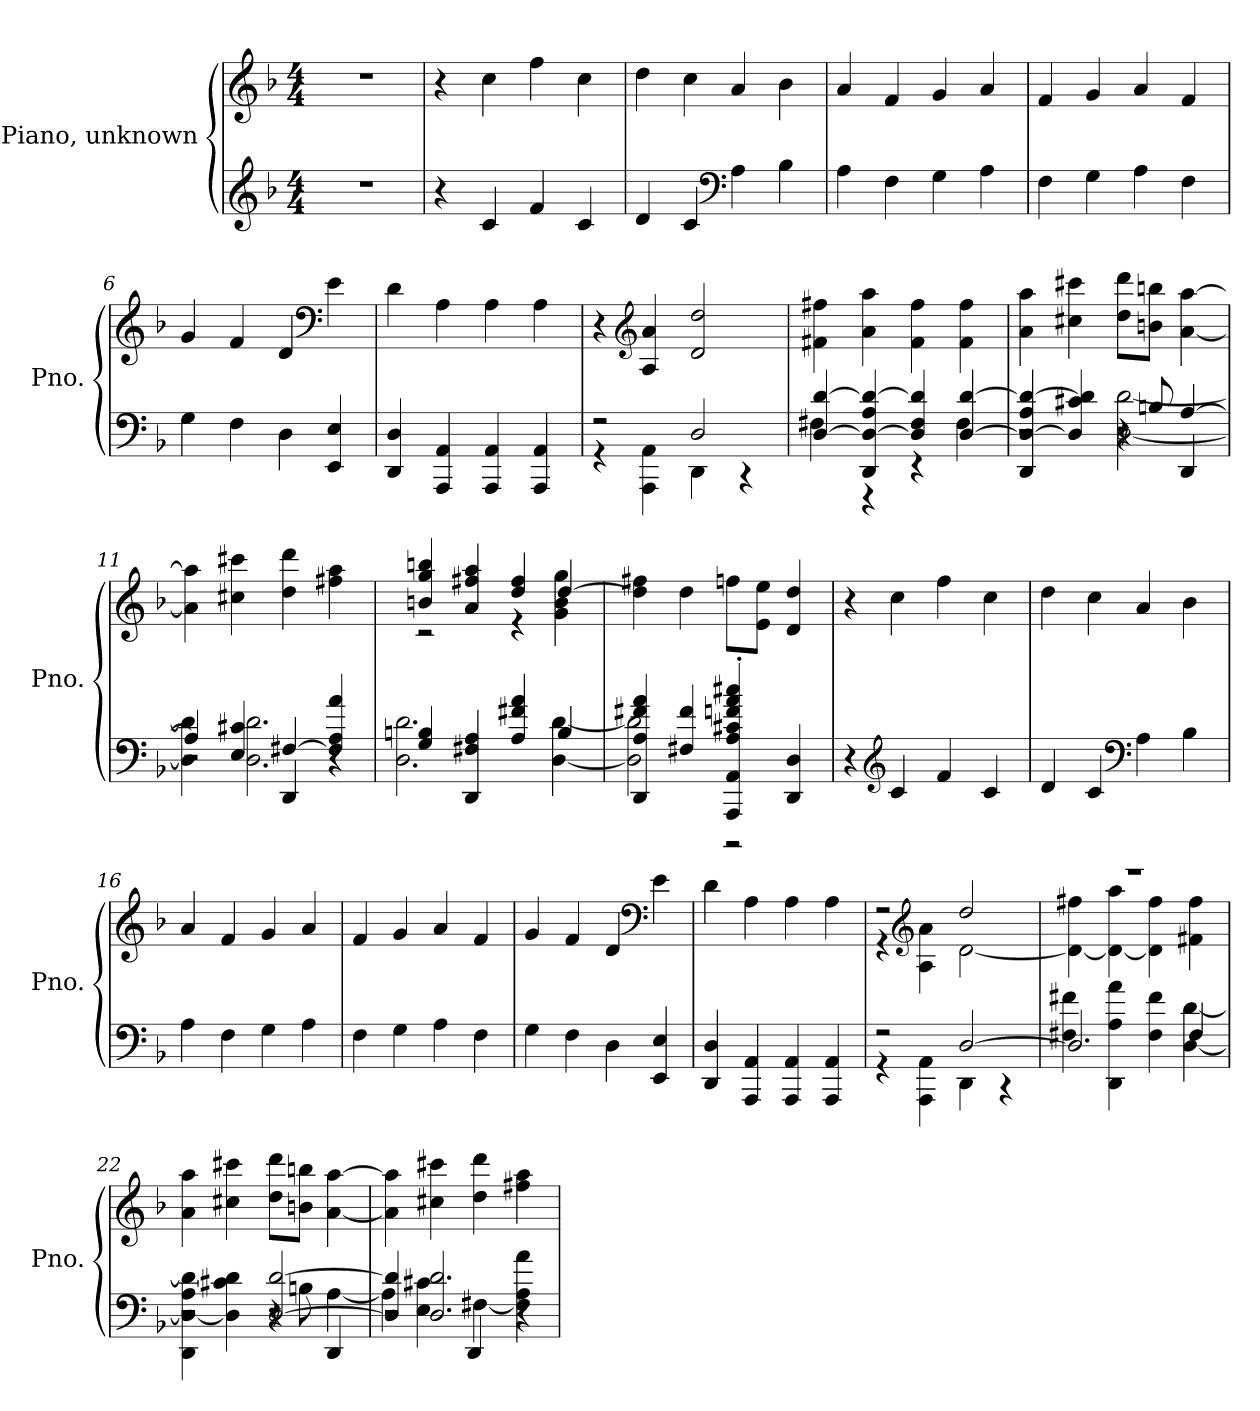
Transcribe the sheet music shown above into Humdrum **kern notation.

**kern	**kern
*part1	*part1
*staff2	*staff1
*I"Piano, unknown	*
*I'Pno.	*
*clefG2	*clefG2
*k[b-]	*k[b-]
*M4/4	*M4/4
*MM120	*MM120
=1	=1
1r	1r
=2	=2
4r	4r
4c/	4cc\
4f/	4ff\
4c/	4cc\
=3	=3
4d/	4dd\
4c/	4cc\
*clefF4	*
4A\	4a/
4B-\	4b-\
=4	=4
4A\	4a/
4F\	4f/
4G\	4g/
4A\	4a/
=5	=5
4F\	4f/
4G\	4g/
4A\	4a/
4F\	4f/
=6	=6
4G\	4g/
4F\	4f/
4D\	4d/
*	*clefF4
4EE/ 4E/	4e\
=7	=7
4DD/ 4D/	4d\
4AAA/ 4AA/	4A\
4AAA/ 4AA/	4A\
4AAA/ 4AA/	4A\
=8	=8
*^	*
2r	4r	4r
*	*	*clefG2
.	4AAA\ 4AA\	4A/ 4a/
2D/	4DD\	2d/ 2dd/
.	4r	.
!!LO:LB:g=z
=9	=9	=9
[4D/ [4d/	4F#X\	4f#X\ 4ff#X\
4DD/ 4D/_ 4A/ 4d/_	4r	4a\ 4aa\
4D/] 4F#/ 4d/]	4r	4f#\ 4ff#\
[4D/ [4d/	4F#\	4f#\ 4ff#\
=10	=10	=10
*	*^	*
4DD/ 4D/_ 4A/ 4d/_	2r	2r	4a\ 4aa\
4D/] 4c#X/ 4d/]	.	.	4cc#X\ 4ccc#X\
8r	[2D\ [2d\	4r	8dd\ 8ddd\L
8Bn/	.	.	8bn\ 8bbn\J
[4A/	.	4DD/	[4a\ [4aa\
=11	=11	=11	=11
4A/]	4D\] 4d\]	2r	4a\] 4aa\]
4E/ 4c#X/	2.D\ 2.d\	.	4cc#X\ 4ccc#X\
[4F#X/	.	4DD/	4dd\ 4ddd\
4F#/] 4A/ 4a/	.	4r	4ff#X\ 4aa\
*	*v	*v	*
=12	=12	=12
*	*	*^
4G/ 4Bn/	2.D\ 2.d\	4bn/ 4gg/ 4bbn/	2r
4DD/ 4F#X/ 4A/	.	4a/ 4ff#X/ 4aa/	.
4A/ 4f#X/ 4a/	.	4dd/ 4ff#/	4r
4B/	[4D\ [4d\	[4dd/	4g\ 4b\ 4gg\
*	*	*v	*v
=13	=13	=13
4DD/ 4A/ 4f#X/ 4a/	2D\] 2d\]	4dd\] 4ff#X\
4F#X/ 4f#/	.	4dd\
4AAA/' 4AA/' 4A/' 4c#X/' 4fn/' 4a/' 4cc#X/'	2r	8ffn\L
.	.	8e\ 8ee\J
4DD/ 4D/	.	4d/ 4dd/
*v	*v	*
!!LO:LB:g=z
=14	=14
4r	4r
*clefG2	*
4c/	4cc\
4f/	4ff\
4c/	4cc\
=15	=15
4d/	4dd\
4c/	4cc\
*clefF4	*
4A\	4a/
4B-\	4b-\
=16	=16
4A\	4a/
4F\	4f/
4G\	4g/
4A\	4a/
=17	=17
4F\	4f/
4G\	4g/
4A\	4a/
4F\	4f/
=18	=18
4G\	4g/
4F\	4f/
4D\	4d/
*	*clefF4
4EE/ 4E/	4e\
=19	=19
4DD/ 4D/	4d\
4AAA/ 4AA/	4A\
4AAA/ 4AA/	4A\
4AAA/ 4AA/	4A\
=20	=20
*^	*^
2r	4r	2r	4r
*	*	*clefG2	*
.	4AAA\ 4AA\	.	4A\ 4a\
[2D/	4DD\	2dd/	[2d\
.	4r	.	.
!!LO:LB:g=z	!!
=21	=21	=21	=21
2.D/]	4F#X\ 4f#X\	1r	4d\_ 4ff#X\
.	4DD\ 4A\ 4a\	.	4d\_ 4aa\
.	4F#\ 4f#\	.	4d\] 4ff#\
4F#/	[4D\ [4d\	.	4f#X\ 4ff#\
*	*	*v	*v
=22	=22	=22
*	*^	*
2r	4DD\ 4D\_ 4A\ 4d\_	2r	4a\ 4aa\
.	4D\] 4c#X\ 4d\]	.	4cc#X\ 4ccc#X\
[2D/ [2d/	8r	4r	8dd\ 8ddd\L
.	8Bn\	.	8bn\ 8bbn\J
.	[4A\	4DD/	[4a\ [4aa\
=23	=23	=23	=23
4D/] 4d/]	4A\]	2r	4a\] 4aa\]
2.D/ 2.d/	4E\ 4c#X\	.	4cc#X\ 4ccc#X\
.	[4F#X\	4DD/	4dd\ 4ddd\
.	4F#\] 4A\ 4a\	4r	4ff#X\ 4aa\
*v	*v	*v	*
=	=
*-	*-
